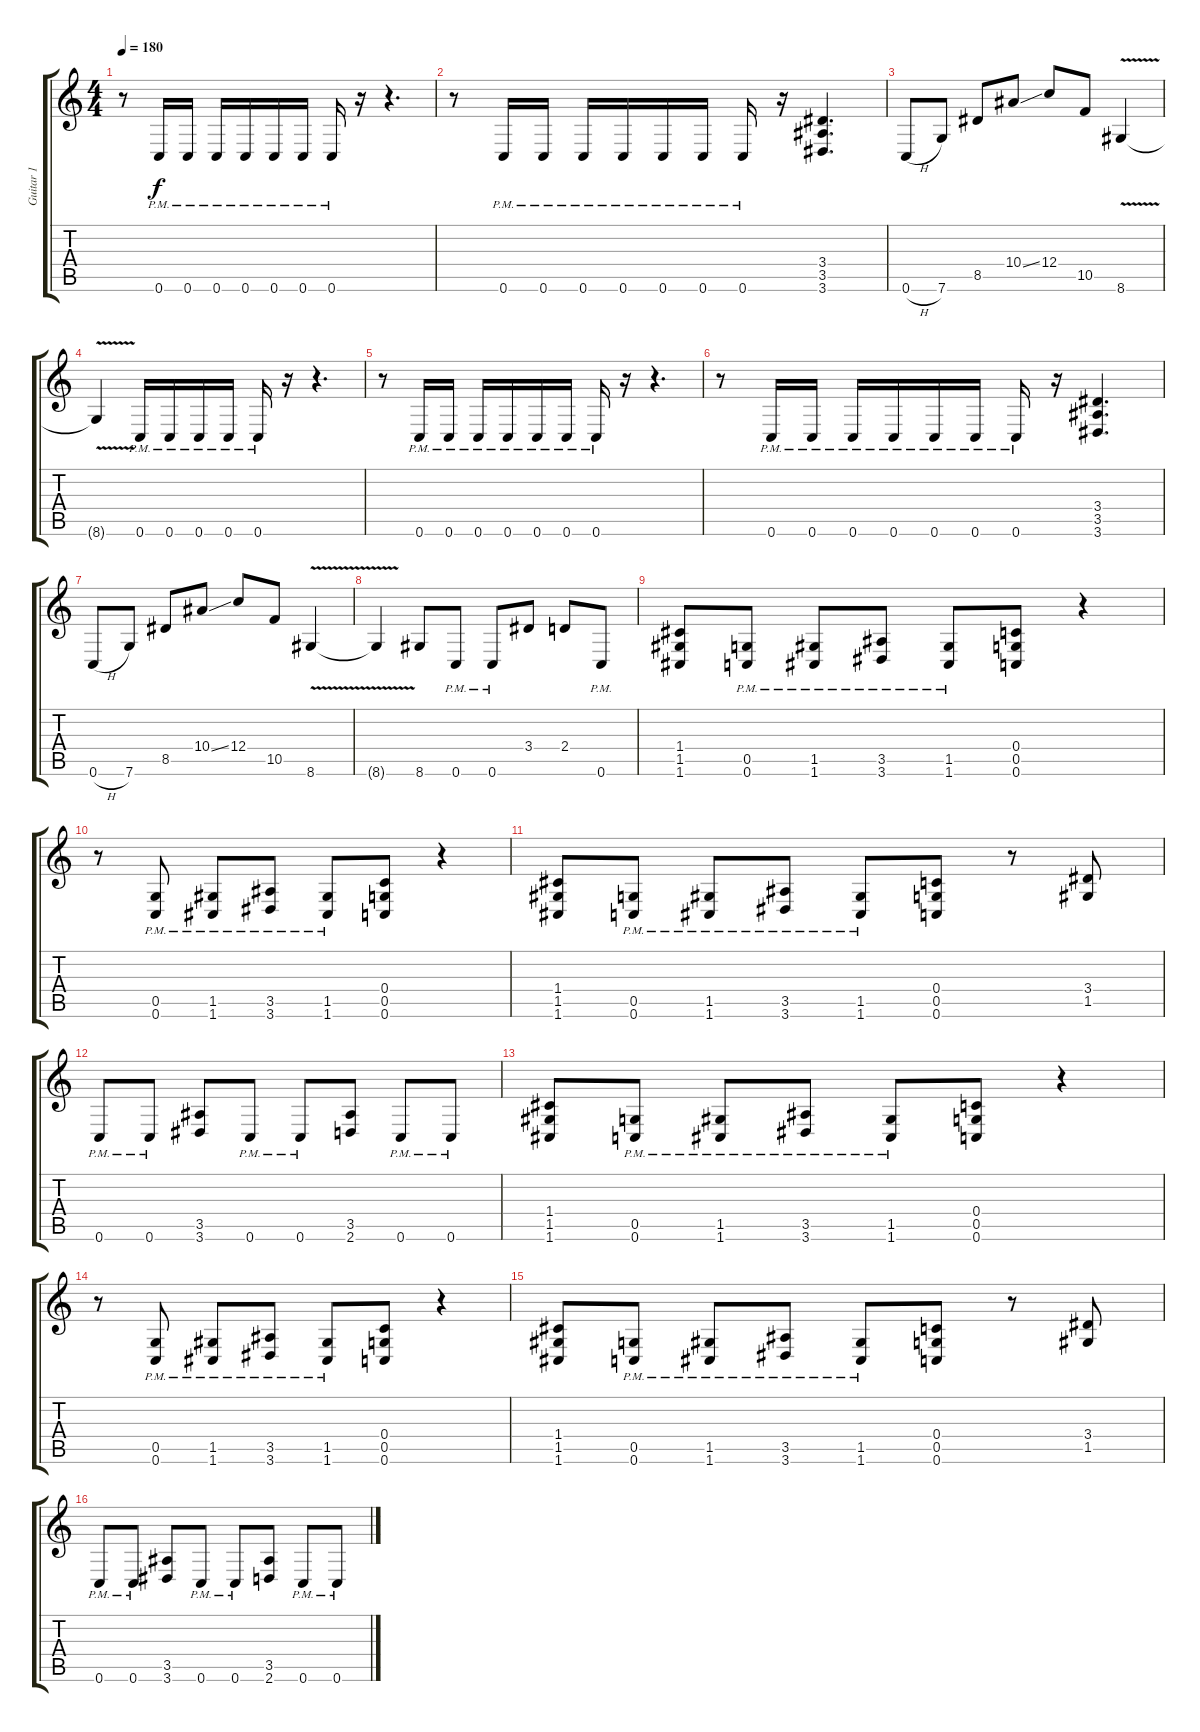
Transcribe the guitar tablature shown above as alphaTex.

\track ("Guitar 1" "Guitar 1") {instrument electricguitarclean}
\staff {score tabs}
\tuning (D4 A3 F3 C3 G2 C2) {hide}
\ts (4 4)
\tempo 180
\clef g2
\ks c
r.8{dy f} 0.6{pm}.16 0.6{pm}.16 0.6{pm}.16 0.6{pm}.16 0.6{pm}.16 0.6{pm}.16 0.6{pm}.16 r.16 r.4{d} |
r.8 0.6{pm}.16 0.6{pm}.16 0.6{pm}.16 0.6{pm}.16 0.6{pm}.16 0.6{pm}.16 0.6{pm}.16 r.16 (3.4 3.5 3.6).4{d} |
0.6{h}.8 7.6.8 8.5.8 10.4{ss}.8 12.4.8 10.5.8 8.6{v}.4 |
8.6{t}.4 0.6{pm}.16 0.6{pm}.16 0.6{pm}.16 0.6{pm}.16 0.6{pm}.16 r.16 r.4{d} |
r.8 0.6{pm}.16 0.6{pm}.16 0.6{pm}.16 0.6{pm}.16 0.6{pm}.16 0.6{pm}.16 0.6{pm}.16 r.16 r.4{d} |
r.8 0.6{pm}.16 0.6{pm}.16 0.6{pm}.16 0.6{pm}.16 0.6{pm}.16 0.6{pm}.16 0.6{pm}.16 r.16 (3.4 3.5 3.6).4{d} |
0.6{h}.8 7.6.8 8.5.8 10.4{ss}.8 12.4.8 10.5.8 8.6{v}.4 |
8.6{t}.4 8.6.8 0.6{pm}.8 0.6{pm}.8 3.4.8 2.4.8 0.6{pm}.8 |
(1.4 1.5 1.6).8 (0.5{pm} 0.6).8 (1.5 1.6{pm}).8 (3.5 3.6{pm}).8 (1.5 1.6{pm}).8 (0.4 0.5 0.6).8 r.4 |
r.8 (0.5 0.6{pm}).8 (1.5 1.6{pm}).8 (3.5 3.6{pm}).8 (1.5 1.6{pm}).8 (0.4 0.5 0.6).8 r.4 |
(1.4 1.5 1.6).8 (0.5{pm} 0.6).8 (1.5{pm} 1.6).8 (3.5{pm} 3.6).8 (1.5{pm} 1.6).8 (0.4 0.5 0.6).8 r.8 (3.4 1.5).8 |
0.6{pm}.8 0.6{pm}.8 (3.5 3.6).8 0.6{pm}.8 0.6{pm}.8 (3.5 2.6).8 0.6{pm}.8 0.6{pm}.8 |
(1.4 1.5 1.6).8 (0.5{pm} 0.6).8 (1.5 1.6{pm}).8 (3.5 3.6{pm}).8 (1.5 1.6{pm}).8 (0.4 0.5 0.6).8 r.4 |
r.8 (0.5 0.6{pm}).8 (1.5 1.6{pm}).8 (3.5 3.6{pm}).8 (1.5 1.6{pm}).8 (0.4 0.5 0.6).8 r.4 |
(1.4 1.5 1.6).8 (0.5{pm} 0.6).8 (1.5{pm} 1.6).8 (3.5{pm} 3.6).8 (1.5{pm} 1.6).8 (0.4 0.5 0.6).8 r.8 (3.4 1.5).8 |
0.6{pm}.8 0.6{pm}.8 (3.5 3.6).8 0.6{pm}.8 0.6{pm}.8 (3.5 2.6).8 0.6{pm}.8 0.6{pm}.8
